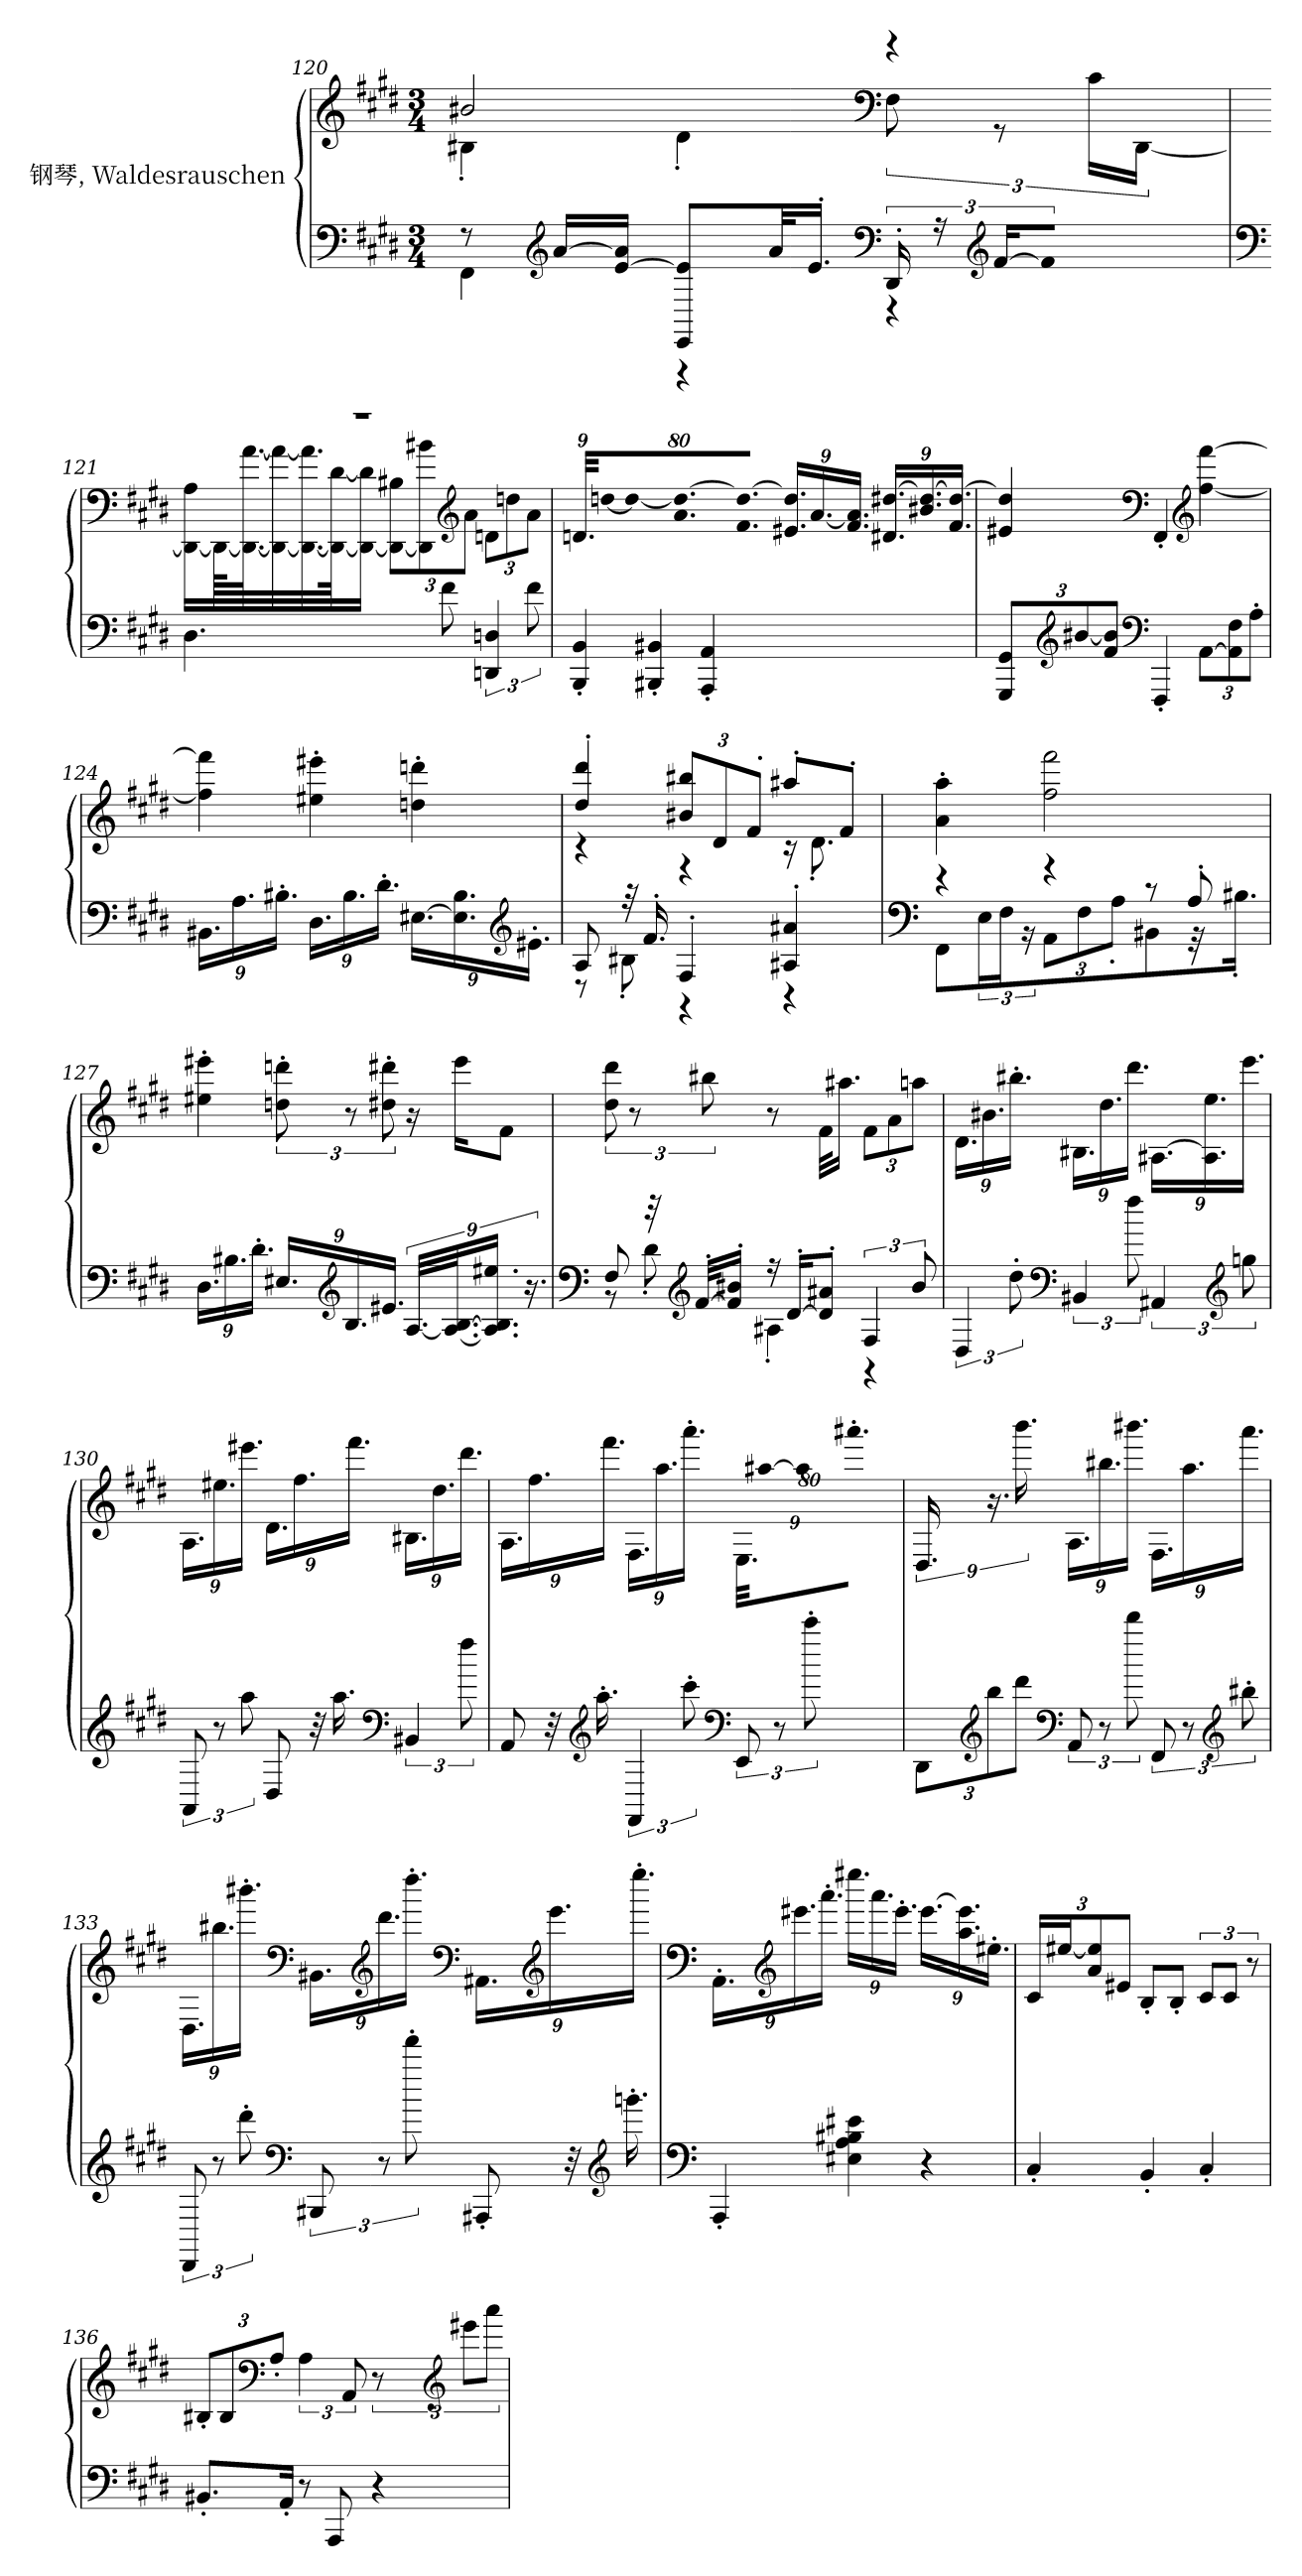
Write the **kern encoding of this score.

**kern	**kern
*part1	*part1
*staff2	*staff1
*I"钢琴, Waldesrauschen	*
!!LO:PB:g=z
*clefF4	*clefG2
*k[f#c#g#d#]	*k[f#c#g#d#]
*M3/4	*M3/4
=120	=120
*^	*^
8r	4FF#\	2b#X/	4B#X'\
*clefG2	*	*	*
[16a/LL	.	.	.
[16e/ 16a/]JJ	.	.	.
8EE/ 8e/]L	4r	.	4d#'\
32a/KL	.	.	.
16.e'/JJ	.	.	.
*clefF4	*	*clefF4	*
24DD#'/	4r	4r	12F#\
24r	.	.	.
*clefG2	*	*	*
[24f#/KL	.	.	12r
8f#/J]	.	.	.
.	.	.	24c#\LL
.	.	.	[24DD#\JJ
*v	*v	*	*
!!LO:LB:g=z	!!
=121	=121	=121
*clefF4	*	*
4.D#\	2.r	16DD#\_ 16A\LL
.	.	128DD#\KLL_
.	.	64.DD#\_ [64.a\J
.	.	32DD#\_ 32a\_
.	.	32.DD#\_ 32.a\]
.	.	64DD#\_ [64d#\JK
.	.	16DD#\_ 16d#\]JJ
*	*	*Xbrackettup
.	.	12DD#\_ 12B#X\L
.	.	12DD#\] 12b#X\
8f#\	.	.
*	*clefG2	*
.	.	12a\J
6DDn/ 6Dn/	.	12dn\L
.	.	12ddn\
12f#\	.	12a\J
*	*v	*v
=122	=122
4BBB/' 4BB/'	36.dn/KKL
!	!LO:N:vis=8
.	[640%71ddn/
!	!LO:N:vis=64
.	640%9dd/KLL_
.	36.a/ 36.dd/_
.	36.f#/ 36.dd/_JJJ
4BBB#X/' 4BB#X/'	18.e#X/ 18.dd/]LL
.	[18.a/
.	18.f#/ 18.a/]JJ
4AAA/' 4AA/'	18.d#X/ [18.dd#X/LL
.	18.b#X/ 18.dd#/_
.	18.f#/ 18.dd#/_JJ
!!LO:LB:g=z
=123	=123
*Xbrackettup	*
12GGG#/ 12GG#/L	4e#X/ 4dd#/]
*clefG2	*
[12b#X/	.
12f#/ 12b#/]J	.
*clefF4	*clefF4
4FFF#'/	4FF#'/
*	*clefG2
[12AA\L	[4ff#\ [4fff#\
12AA\] 12F#\	.
12A'\J	.
=124	=124
18.BB#X\LL	4ff#\] 4fff#\]
18.A\	.
18.B#X'\JJ	.
18.D#\LL	4ee#X\' 4eee#X\'
18.B#\	.
18.d#'\JJ	.
[18.E#X\LL	4ddn\' 4dddn\'
18.E#\] 18.B#\	.
*clefG2	*
18.e#X'\JJ	.
!!LO:LB:g=z
=125	=125
*^	*^
8A/	8r	4dd#/' 4ddd#/'	4r
32r	8B#X'\	.	.
16.f#'/	.	.	.
4F#'/	4r	12b#X/ 12bb#X/L	4r
.	.	12d#/	.
.	.	12f#'/J	.
4A#X/' 4a#X/'	4r	8aa#X'/L	16r
.	.	.	8.d#'\
.	.	8f#'/J	.
*	*	*v	*v
=126	=126	=126
*clefF4	*	*
4r	8FF#\L	4a\' 4aa\'
*	*brackettup	*
.	24E\L	.
.	24F#\JJ	.
.	24r	.
*	*Xbrackettup	*
4r	12AA\L	2ff#\ 2fff#\
.	12F#\	.
.	12A'\J	.
8r	8BB#X\	.
8A'/	32r	.
.	16.B#X'\	.
*v	*v	*
!!LO:LB:g=z
=127	=127
*brackettup	*
18.D#\LL	4ee#X\' 4eee#X\'
18.B#X\	.
18.d#'\JJ	.
*	*brackettup
18.E#X/LL	12ddn\' 12dddn\'
*clefG2	*
18.B#/	12r
18.e#X/JJ	12dd#X\' 12ddd#X\'
[36.A/LLL	16r
36.A/_ [36.B#/J	.
.	16eee#\KL
18.A/] 18.B#/] 18.ee#X/JJ	.
.	8f#\J
18.r	.
=128	=128
*clefF4	*
*^	*
8F#/	8r	12dd#\ 12ddd#\
.	.	12r
32r	8d#'\	.
*clefG2	*	*
[32f#'/KLL	.	.
.	.	12bb#X\
16f#/]' 16b#X/'JJ	.	.
16r	4A#X'\	8r
[16d#'/KL	.	.
8d#/]' 8a#X/'J	.	32f#\KLL
.	.	16.aa#X\JJ
*	*	*Xbrackettup
6F#/	4r	12f#\L
.	.	12a\
12b#/	.	12aan\J
*v	*v	*
!!LO:LB:g=z
=129	=129
6D#/	18.d#\LL
.	18.b#X\
12dd#'\	18.bb#X'\JJ
*clefF4	*
6BB#X/	18.B#X\LL
.	18.dd#\
12ff#\	18.ddd#\JJ
6AA#X/	[18.A#X\LL
.	18.A#\] 18.ee\
*clefG2	*
12ggn\	18.eee\JJ
=130	=130
12AA/	18.A\LL
12r	18.ee#X\
12aa\	18.eee#X\JJ
8D#/	18.d#\LL
.	18.ff#\
32r	.
16.aa\	.
.	18.fff#\JJ
*clefF4	*
6BB#X/	18.B#X\LL
.	18.dd#\
12ff#\	18.ddd#\JJ
!!LO:PB:g=z
=131	=131
8AA/	18.A\LL
.	18.ff#\
32r	.
*clefG2	*
16.aa'\	.
.	18.fff#\JJ
6FF#/	18.F#\LL
.	18.aa\
12ccc#'\	18.aaa'\JJ
*clefF4	*
12EE/	36.E\KKL
!	!LO:N:vis=8
.	[640%71aa#X\
12r	.
!	!LO:N:vis=64
.	640%9aa#\KKL]
12ccc#'\	18.aaa#X'\JJ
=132	=132
*Xbrackettup	*brackettup
12DD#\L	18.D#/
*clefG2	*
12bb\	18.r
12ddd#\J	18.bbb\
*clefF4	*
*brackettup	*
12AA/	18.A\LL
12r	18.bb#X\
12ddd#\	18.bbb#X\JJ
12FF#/	18.F#\LL
12r	18.aa\
*clefG2	*
12bb#X'\	18.aaa\JJ
!!LO:LB:g=z
=133	=133
*	*Xbrackettup
12DD#/	18.D#\LL
12r	18.bb#X\
12ddd#'\	18.bbb#X'\JJ
*clefF4	*clefF4
12BBB#X/	18.BB#X\LL
*	*clefG2
12r	18.ddd#\
12fff#'\	18.dddd#'\JJ
*	*clefF4
8AAA#X'/	18.AA#X\LL
*	*clefG2
.	18.eee\
32r	.
*clefG2	*
16.gggn'\	.
.	18.eeee'\JJ
!!LO:LB:g=z
=134	=134
*clefF4	*clefF4
4AAA'/	18.AA'\LL
*	*clefG2
.	18.eee#X\
.	18.aaa'\JJ
4E#X\ 4A\ 4B#X\ 4e#X\	18.eeee#X\LL
.	18.aaa\
.	18.eee#'\JJ
4r	[18.eee#\LL
.	18.aa\ 18.eee#\]
.	18.ee#X'\JJ
=135	=135
4C#'/	24c#/LL
.	[24ee#X/J
.	12a/ 12ee#/]
.	12e#X/J
4BB'/	8B'/L
.	8B'/J
*	*brackettup
4C#'/	12c#/L
.	12c#/J
.	12r
!!LO:LB:g=z
=136	=136
*	*Xbrackettup
8.BB#X'/L	12B#X'/L
.	12B#/
*	*clefF4
.	12A'/J
16AA'/Jk	.
*	*brackettup
8r	6A\
8AAA/	.
.	12AA/
4r	12r
*	*clefG2
.	12eee#X\L
.	12aaa\J
=	=
*-	*-
